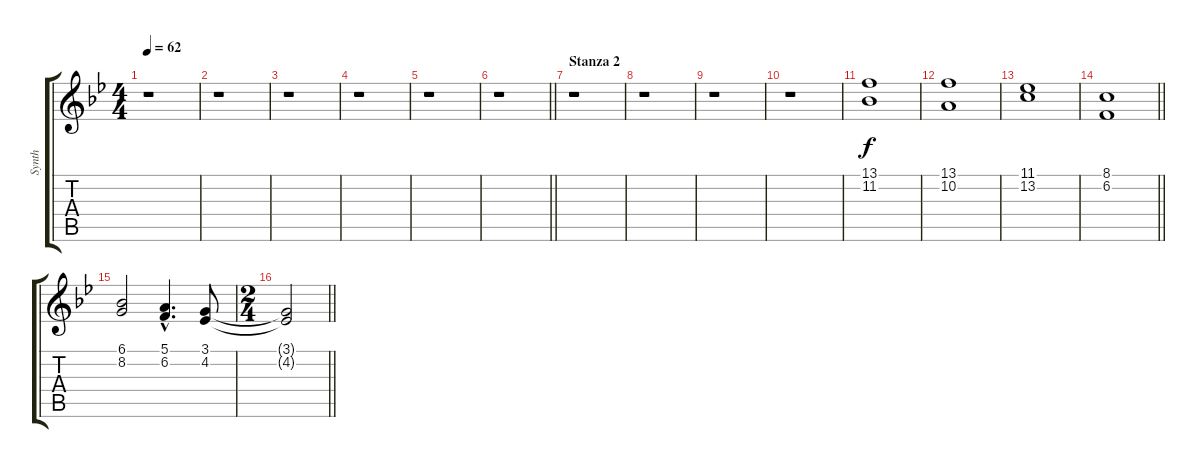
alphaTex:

\track ("Synth" "Synth") {instrument stringensemble1}
\staff {score tabs}
\tuning (E4 B3 G3 D3 A2 E2) {hide}
\ts (4 4)
\tempo 62
\clef g2
\ks bb
r.1{dy f} |
r.1 |
r.1 |
r.1 |
r.1 |
\barLineRight lightlight
r.1 |
\section ("" "Stanza 2")
r.1 |
r.1 |
r.1 |
r.1 |
(13.1 11.2).1 |
(13.1 10.2).1 |
(11.1 13.2).1 |
\barLineRight lightlight
(8.1 6.2).1 |
(6.1 8.2).2 (5.1{hac} 6.2{hac}).4{d} (3.1 4.2).8 |
\ts (2 4)
\barLineRight lightlight
(3.1{t} 4.2{t}).2
